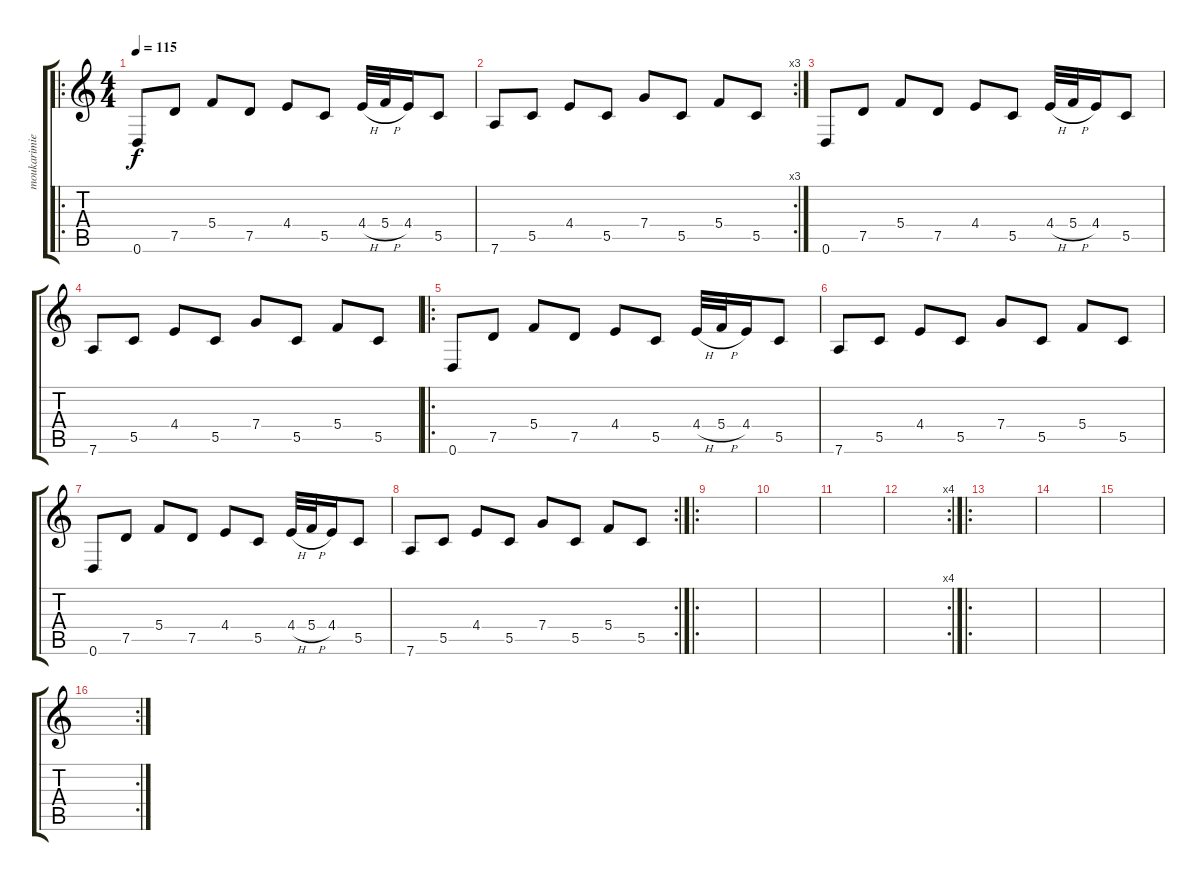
\track ("moukarimies" "moukarimie") {instrument acousticguitarnylon}
\staff {score tabs}
\tuning (D4 A3 F3 C3 G2 D2) {hide}
\ro
\ts (4 4)
\tempo 115
\clef g2
\ks c
0.6.8{dy f instrument acousticguitarnylon} 7.5.8 5.4.8 7.5.8 4.4.8 5.5.8 4.4{h}.32 5.4{h}.32 4.4.16 5.5.8 |
\rc 3
7.6.8 5.5.8 4.4.8 5.5.8 7.4.8 5.5.8 5.4.8 5.5.8 |
0.6.8 7.5.8 5.4.8 7.5.8 4.4.8 5.5.8 4.4{h}.32 5.4{h}.32 4.4.16 5.5.8 |
7.6.8 5.5.8 4.4.8 5.5.8 7.4.8 5.5.8 5.4.8 5.5.8 |
\ro
0.6.8 7.5.8 5.4.8 7.5.8 4.4.8 5.5.8 4.4{h}.32 5.4{h}.32 4.4.16 5.5.8 |
7.6.8 5.5.8 4.4.8 5.5.8 7.4.8 5.5.8 5.4.8 5.5.8 |
0.6.8 7.5.8 5.4.8 7.5.8 4.4.8 5.5.8 4.4{h}.32 5.4{h}.32 4.4.16 5.5.8 |
\rc 2
7.6.8 5.5.8 4.4.8 5.5.8 7.4.8 5.5.8 5.4.8 5.5.8 |
\ro
|
|
|
\rc 4
|
\ro
|
|
|
\rc 2
